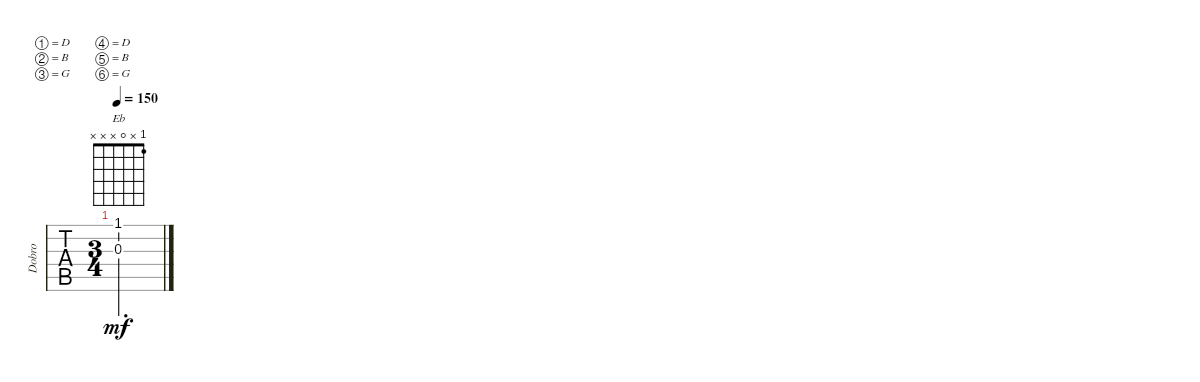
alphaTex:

\defaultSystemsLayout 4
\bracketExtendMode groupsimilarinstruments
\chordDiagramsInScore
\track ("Dobro" "Dobro") {instrument banjo}
\staff {tabs}
\tuning (D4 B3 G3 D3 B2 G2)
\chord ("Eb" 1 x 0 x x x) {showdiagram false showfingering false}
\ts (3 4)
\tempo 150
\clef g2
\ks eb
(1.1{acc b} 0.3{acc forcenatural}).2{d ch "Eb" dy mf}
